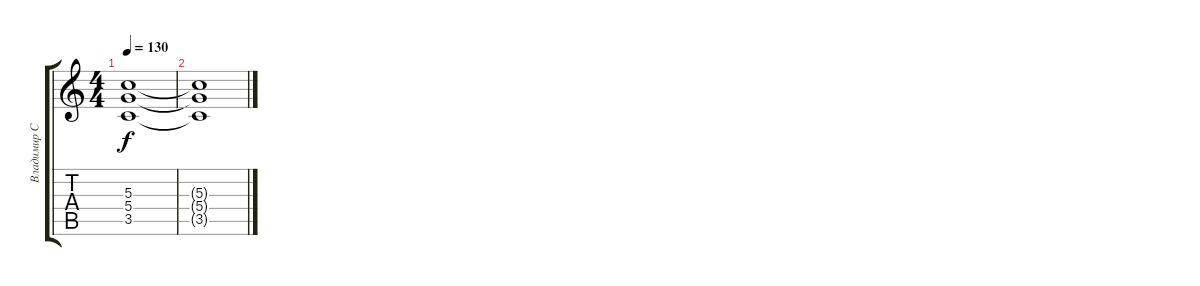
\track ("Владимир Стрелов" "Владимир С") {instrument electricguitarclean}
\staff {score tabs}
\tuning (E4 B3 G3 D3 A2 E2) {hide}
\ts (4 4)
\tempo 130
\clef g2
\ks c
(5.3 5.4 3.5).1{dy f} |
(5.3{t} 5.4{t} 3.5{t}).1
